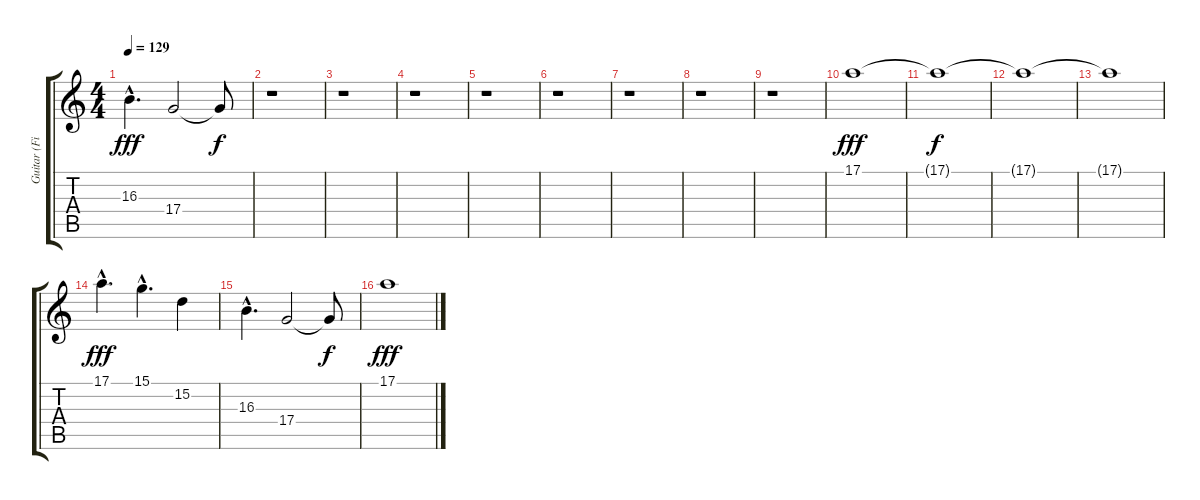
\track ("Guitar (Fill)" "Guitar (Fi") {instrument lead2sawtooth}
\staff {score tabs}
\tuning (E4 B3 G3 D3 A2 E2) {hide}
\ts (4 4)
\tempo 129
\clef g2
\ks c
16.3{hac}.4{d dy fff} 17.4.2 17.4{t}.8{dy f volume 2} |
r.1 |
r.1 |
r.1 |
r.1 |
r.1 |
r.1 |
r.1 |
r.1 |
17.1.1{dy fff volume 5} |
17.1{t}.1{dy f} |
17.1{t}.1 |
17.1{t}.1 |
17.1{hac}.4{d dy fff} 15.1{hac}.4{d} 15.2.4 |
16.3{hac}.4{d} 17.4.2 17.4{t}.8{dy f} |
17.1.1{dy fff}
